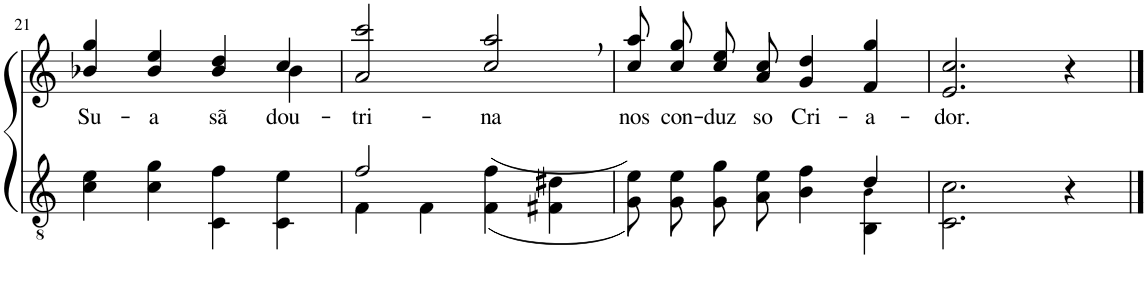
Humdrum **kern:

**kern	**kern	**text
*part2	*part1	*part1
*staff2	*staff1	*staff1
*I"Parte III e IV	*I"Parte I e II	*
!!LO:PB:g=z
*clefGv2	*clefG2	*
*Trd4c7	*Trd4c7	*
*k[]	*k[]	*
*M4/4	*M4/4	*
=21	=21	=21
!	!	!LO:LY:b
*	*^	*
4c\ 4e\	4b-X/ 4gg/	2.ryy	Su-
!	!	!	!LO:LY:b
4c\ 4g\	4b-/ 4ee/	.	-a
!	!	!	!LO:LY:b
4C\ 4f\	4b-/ 4dd/	.	sã
!	!	!	!LO:LY:b
4C\ 4e\	4cc/	4b-\	dou-
=22	=22	=22	=22
*^	*	*	*
!	!	!	!	!LO:LY:b
*	*	*v	*v	*
2f/	4F\	2a/ 2ccc/	-tri-
.	4F\	.	.
!	!	!	!LO:LY:b
2ryy	((4F\ 4f\	2cc/, 2aa/,	-na
.	4F#X\ 4d#X\	.	.
=23	=23	=23	=23
!	!	!	!LO:LY:b
2.ryy	8G\ 8e\L))	8cc\ 8aa\L	nos
!	!	!	!LO:LY:b
.	8G\ 8e\J	8cc\ 8gg\J	con-
!	!	!	!LO:LY:b
.	8G\ 8g\L	8cc\ 8ee\L	-duz
!	!	!	!LO:LY:b
.	8A\ 8e\J	8a\ 8cc\J	so
!	!	!	!LO:LY:b
.	4B\ 4f\	4g/ 4dd/	Cri-
!	!	!	!LO:LY:b
4d/	4BB\ 4B!\	4f/ 4gg/	-a-
=24	=24	=24	=24
!	!	!	!LO:LY:b
*v	*v	*	*
2.C\ 2.c\	2.e/ 2.cc/	-dor.
4r	4r	.
==	==	==
*-	*-	*-
